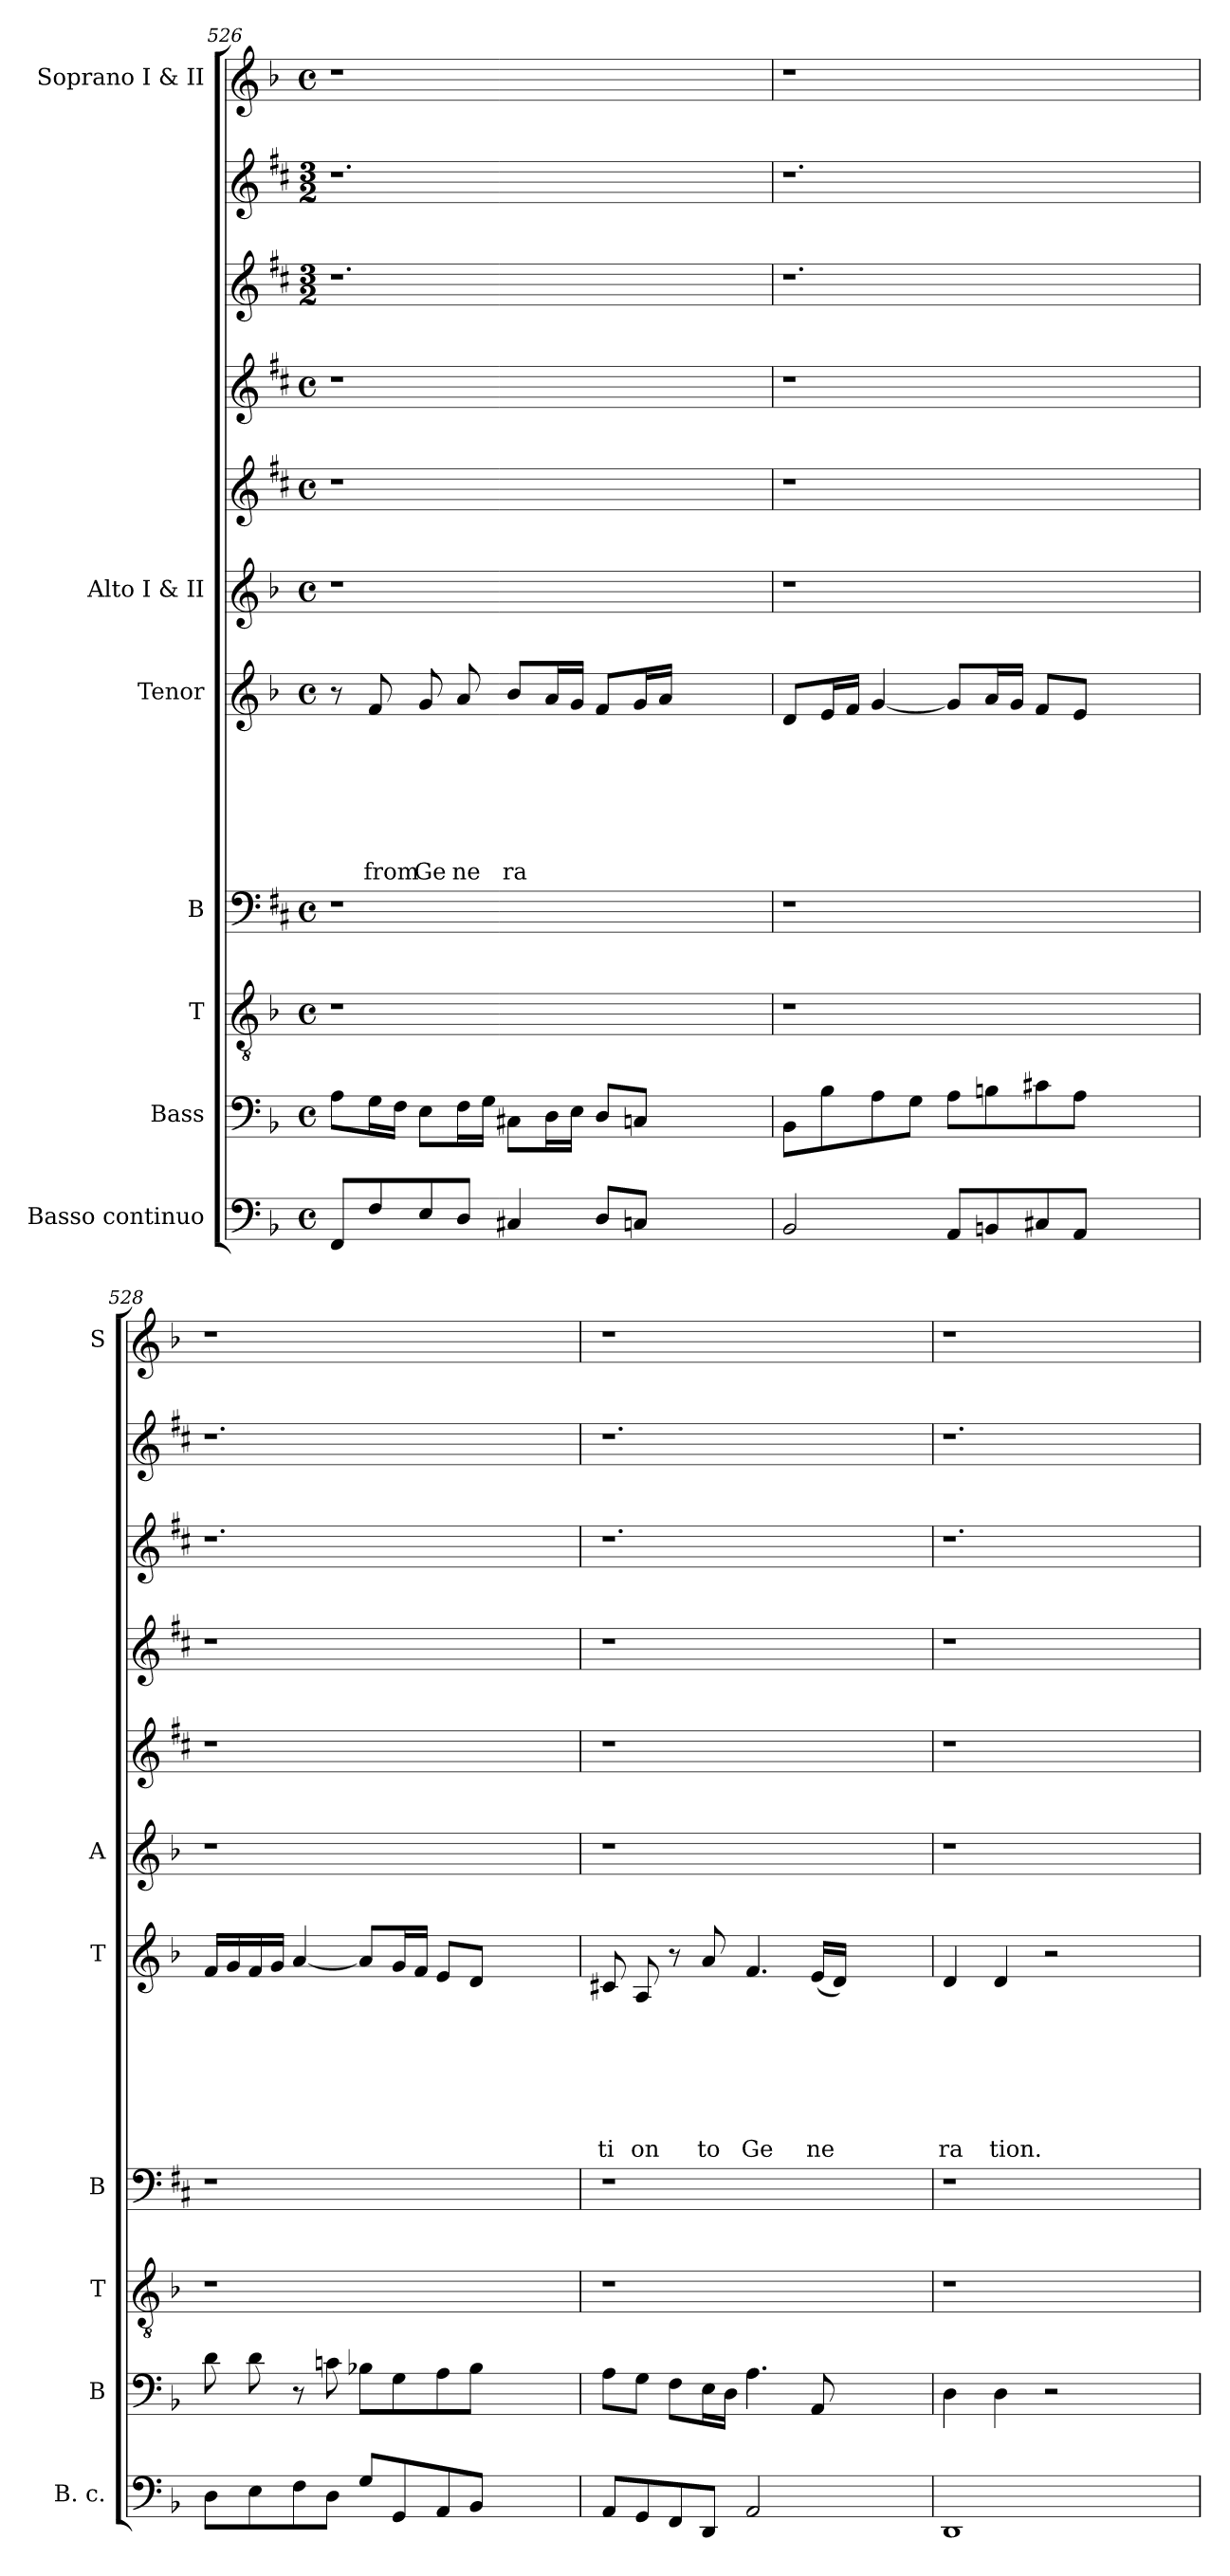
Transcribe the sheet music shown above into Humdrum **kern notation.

**kern	**kern	**kern	**kern	**kern	**text	**text	**text	**text	**text	**text	**text	**kern	**kern	**kern	**kern	**kern	**kern
*part11	*part10	*part9	*part8	*part7	*part7	*part7	*part7	*part7	*part7	*part7	*part7	*part6	*part5	*part4	*part3	*part2	*part1
*staff11	*staff10	*staff9	*staff8	*staff7	*staff7	*staff7	*staff7	*staff7	*staff7	*staff7	*staff7	*staff6	*staff5	*staff4	*staff3	*staff2	*staff1
*I"Basso continuo	*I"Bass	*I"T	*I"B	*I"Tenor	*	*	*	*	*	*	*	*I"Alto I & II	*	*	*	*	*I"Soprano I & II
*I'B. c.	*I'B	*I'T	*I'B	*I'T	*	*	*	*	*	*	*	*I'A	*	*	*	*	*I'S
*clefF4	*clefF4	*clefGv2	*clefF4	*clefG2	*	*	*	*	*	*	*	*clefG2	*clefG2	*clefG2	*clefG2	*clefG2	*clefG2
*ITrd7c12	*	*	*	*	*	*	*	*	*	*	*	*	*	*	*	*	*
*k[b-]	*k[b-]	*k[b-]	*k[f#c#]	*k[b-]	*	*	*	*	*	*	*	*k[b-]	*k[f#c#]	*k[f#c#]	*k[f#c#]	*k[f#c#]	*k[b-]
*F:	*F:	*F:	*D:	*F:	*	*	*	*	*	*	*	*F:	*D:	*D:	*D:	*D:	*F:
*M4/4	*M4/4	*M4/4	*M4/4	*M4/4	*	*	*	*	*	*	*	*M4/4	*M4/4	*M4/4	*M3/2	*M3/2	*M4/4
*met(c)	*met(c)	*met(c)	*met(c)	*met(c)	*	*	*	*	*	*	*	*met(c)	*met(c)	*met(c)	*	*	*met(c)
=526	=526	=526	=526	=526	=526	=526	=526	=526	=526	=526	=526	=526	=526	=526	=526	=526	=526
8FFF/L	8A\L	1r	1r	8r	.	.	.	.	.	.	.	1r	1r	1r	1.r	1.r	1r
!	!	!	!	!	!	!	!	!	!	!	!LO:LY:b	!	!	!	!	!	!
8FF/	16G\L	.	.	8f/	.	.	.	.	.	.	from	.	.	.	.	.	.
.	16F\JJ	.	.	.	.	.	.	.	.	.	.	.	.	.	.	.	.
!	!	!	!	!	!	!	!	!	!	!	!LO:LY:b	!	!	!	!	!	!
8EE/	8E\L	.	.	8g/	.	.	.	.	.	.	Ge	.	.	.	.	.	.
!	!	!	!	!	!	!	!	!	!	!	!LO:LY:b	!	!	!	!	!	!
8DD/J	16F\L	.	.	8a/	.	.	.	.	.	.	ne	.	.	.	.	.	.
.	16G\JJ	.	.	.	.	.	.	.	.	.	.	.	.	.	.	.	.
!	!	!	!	!	!	!	!	!	!	!	!LO:LY:b	!	!	!	!	!	!
4CC#X/	8C#X\L	.	.	8b-/L	.	.	.	.	.	.	ra	.	.	.	.	.	.
.	16D\L	.	.	16a/L	.	.	.	.	.	.	.	.	.	.	.	.	.
.	16E\JJ	.	.	16g/JJ	.	.	.	.	.	.	.	.	.	.	.	.	.
8DD/L	8D/L	.	.	8f/L	.	.	.	.	.	.	.	.	.	.	.	.	.
8CCn/J	8Cn/J	.	.	16g/L	.	.	.	.	.	.	.	.	.	.	.	.	.
.	.	.	.	16a/JJ	.	.	.	.	.	.	.	.	.	.	.	.	.
2ryy	2ryy	2ryy	2ryy	2ryy	.	.	.	.	.	.	.	2ryy	2ryy	2ryy	.	.	2ryy
!!LO:LB:g=z
=527	=527	=527	=527	=527	=527	=527	=527	=527	=527	=527	=527	=527	=527	=527	=527	=527	=527
2BBB-/	8BB-\L	1r	1r	8d/L	.	.	.	.	.	.	.	1r	1r	1r	1.r	1.r	1r
.	8B-\	.	.	16e/L	.	.	.	.	.	.	.	.	.	.	.	.	.
.	.	.	.	16f/JJ	.	.	.	.	.	.	.	.	.	.	.	.	.
.	8A\	.	.	[<4g/	.	.	.	.	.	.	.	.	.	.	.	.	.
.	8G\J	.	.	.	.	.	.	.	.	.	.	.	.	.	.	.	.
8AAA/L	8A\L	.	.	8g/L]	.	.	.	.	.	.	.	.	.	.	.	.	.
8BBBn/	8Bn\	.	.	16a/L	.	.	.	.	.	.	.	.	.	.	.	.	.
.	.	.	.	16g/JJ	.	.	.	.	.	.	.	.	.	.	.	.	.
8CC#X/	8c#X\	.	.	8f/L	.	.	.	.	.	.	.	.	.	.	.	.	.
8AAA/J	8A\J	.	.	8e/J	.	.	.	.	.	.	.	.	.	.	.	.	.
2ryy	2ryy	2ryy	2ryy	2ryy	.	.	.	.	.	.	.	2ryy	2ryy	2ryy	.	.	2ryy
=528	=528	=528	=528	=528	=528	=528	=528	=528	=528	=528	=528	=528	=528	=528	=528	=528	=528
8DD\L	8d\	1r	1r	16f/LL	.	.	.	.	.	.	.	1r	1r	1r	1.r	1.r	1r
.	.	.	.	16g/	.	.	.	.	.	.	.	.	.	.	.	.	.
8EE\	8d\	.	.	16f/	.	.	.	.	.	.	.	.	.	.	.	.	.
.	.	.	.	16g/JJ	.	.	.	.	.	.	.	.	.	.	.	.	.
8FF\	8r	.	.	[<4a/	.	.	.	.	.	.	.	.	.	.	.	.	.
8DD\J	8cn\	.	.	.	.	.	.	.	.	.	.	.	.	.	.	.	.
8GG/L	8B-X\L	.	.	8a/L]	.	.	.	.	.	.	.	.	.	.	.	.	.
8GGG/	8G\	.	.	16g/L	.	.	.	.	.	.	.	.	.	.	.	.	.
.	.	.	.	16f/JJ	.	.	.	.	.	.	.	.	.	.	.	.	.
8AAA/	8A\	.	.	8e/L	.	.	.	.	.	.	.	.	.	.	.	.	.
8BBB-/J	8B-\J	.	.	8d/J	.	.	.	.	.	.	.	.	.	.	.	.	.
2ryy	2ryy	2ryy	2ryy	2ryy	.	.	.	.	.	.	.	2ryy	2ryy	2ryy	.	.	2ryy
=529	=529	=529	=529	=529	=529	=529	=529	=529	=529	=529	=529	=529	=529	=529	=529	=529	=529
!	!	!	!	!	!	!	!	!	!	!	!LO:LY:b	!	!	!	!	!	!
8AAA/L	8A\L	1r	1r	8c#X/	.	.	.	.	.	.	ti	1r	1r	1r	1.r	1.r	1r
!	!	!	!	!	!	!	!	!	!	!	!LO:LY:b	!	!	!	!	!	!
8GGG/	8G\J	.	.	8A/	.	.	.	.	.	.	on	.	.	.	.	.	.
8FFF/	8F\L	.	.	8r	.	.	.	.	.	.	.	.	.	.	.	.	.
!	!	!	!	!	!	!	!	!	!	!	!LO:LY:b	!	!	!	!	!	!
8DDD/J	16E\L	.	.	8a/	.	.	.	.	.	.	to	.	.	.	.	.	.
.	16D\JJ	.	.	.	.	.	.	.	.	.	.	.	.	.	.	.	.
!	!	!	!	!	!	!	!	!	!	!	!LO:LY:b	!	!	!	!	!	!
2AAA/	4.A\	.	.	4.f/	.	.	.	.	.	.	Ge	.	.	.	.	.	.
!	!	!	!	!	!	!	!	!	!	!	!LO:LY:b	!	!	!	!	!	!
.	8AA/	.	.	(<16e/LL	.	.	.	.	.	.	ne	.	.	.	.	.	.
.	.	.	.	16d/JJ)	.	.	.	.	.	.	.	.	.	.	.	.	.
2ryy	2ryy	2ryy	2ryy	2ryy	.	.	.	.	.	.	.	2ryy	2ryy	2ryy	.	.	2ryy
=530	=530	=530	=530	=530	=530	=530	=530	=530	=530	=530	=530	=530	=530	=530	=530	=530	=530
!	!	!	!	!	!	!	!	!	!	!	!LO:LY:b	!	!	!	!	!	!
1DDD	4D\	1r	1r	4d/	.	.	.	.	.	.	ra	1r	1r	1r	1.r	1.r	1r
!	!	!	!	!	!	!	!	!	!	!	!LO:LY:b	!	!	!	!	!	!
.	4D\	.	.	4d/	.	.	.	.	.	.	tion.	.	.	.	.	.	.
.	2r	.	.	2r	.	.	.	.	.	.	.	.	.	.	.	.	.
2ryy	2ryy	2ryy	2ryy	2ryy	.	.	.	.	.	.	.	2ryy	2ryy	2ryy	.	.	2ryy
=	=	=	=	=	=	=	=	=	=	=	=	=	=	=	=	=	=
*-	*-	*-	*-	*-	*-	*-	*-	*-	*-	*-	*-	*-	*-	*-	*-	*-	*-
